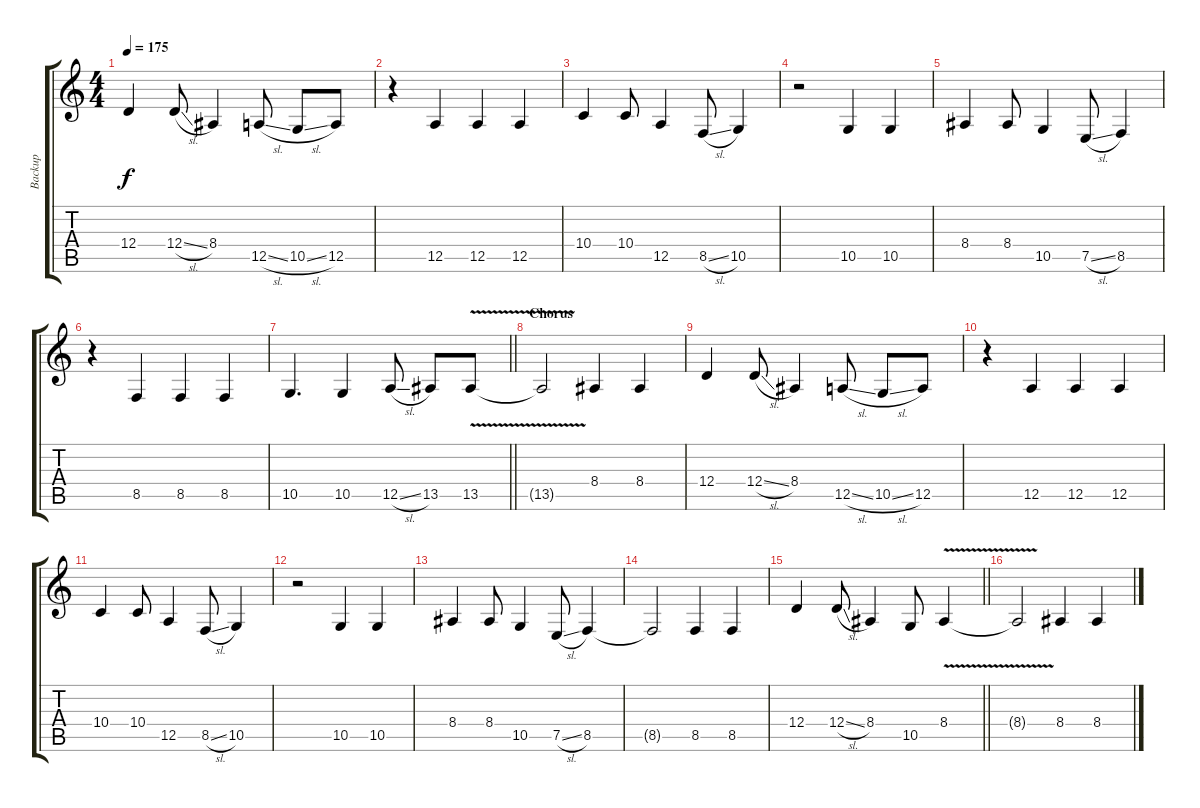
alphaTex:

\track ("Backup" "Backup") {instrument lead6voice}
\staff {score tabs}
\tuning (E4 B3 G3 D3 A2 E2) {hide}
\ts (4 4)
\tempo 175
\clef g2
\ks c
12.4.4{dy f} 12.4{sl}.8 8.4.4 12.5{sl}.8 10.5{sl}.8 12.5.8 |
r.4 12.5.4 12.5.4 12.5.4 |
10.4.4 10.4.8 12.5.4 8.5{sl}.8 10.5.4 |
r.2 10.5.4 10.5.4 |
8.4.4 8.4.8 10.5.4 7.5{sl}.8 8.5.4 |
r.4 8.5.4 8.5.4 8.5.4 |
\barLineRight lightlight
10.5.4{d} 10.5.4 12.5{sl}.8 13.5.8 13.5{v}.8 |
\section ("" "Chorus")
13.5{t}.2 8.4.4 8.4.4 |
12.4.4 12.4{sl}.8 8.4.4 12.5{sl}.8 10.5{sl}.8 12.5.8 |
r.4 12.5.4 12.5.4 12.5.4 |
10.4.4 10.4.8 12.5.4 8.5{sl}.8 10.5.4 |
r.2 10.5.4 10.5.4 |
8.4.4 8.4.8 10.5.4 7.5{sl}.8 8.5.4 |
8.5{t}.2 8.5.4 8.5.4 |
\barLineRight lightlight
12.4.4 12.4{sl}.8 8.4.4 10.5.8 8.4{v}.4 |
8.4{t}.2 8.4.4 8.4.4
